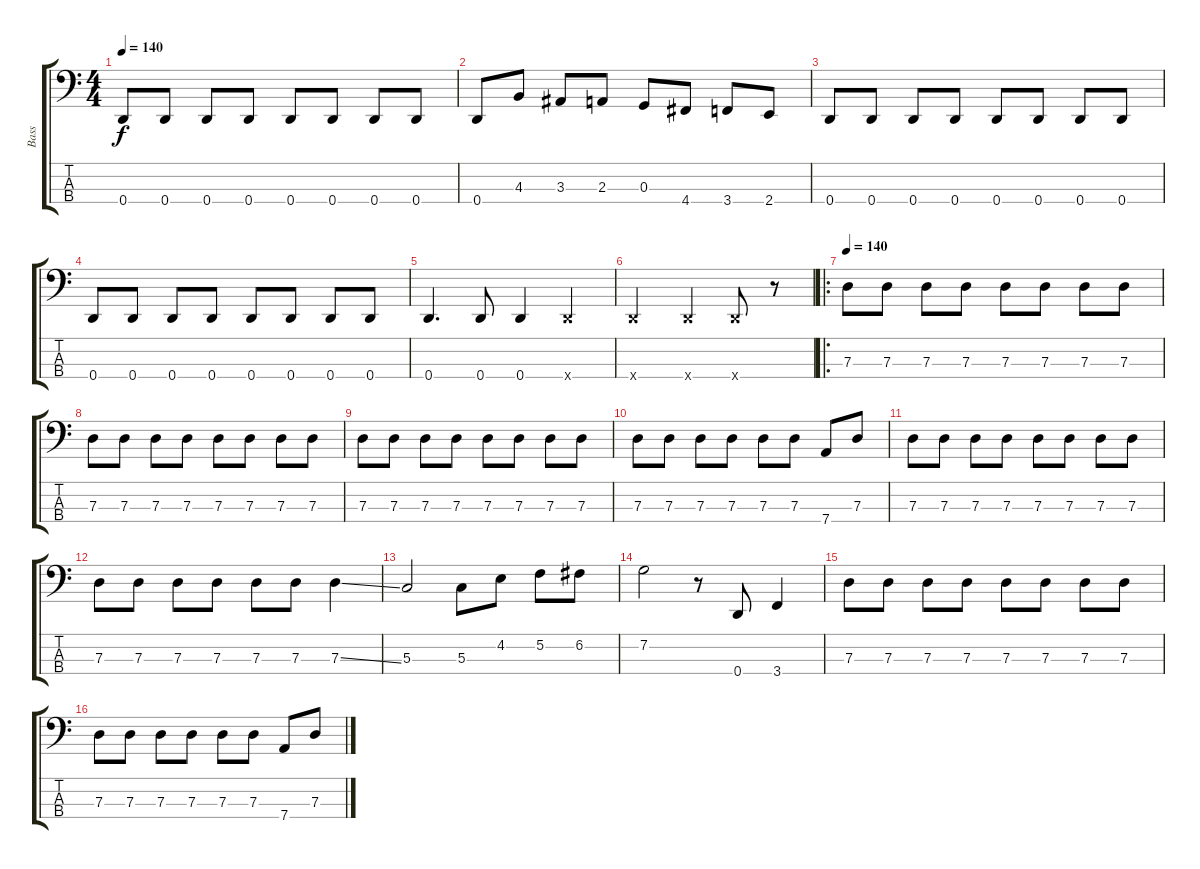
\track ("Bass" "Bass") {instrument electricbassfinger}
\staff {score tabs}
\tuning (F2 C2 G1 D1) {hide}
\ts (4 4)
\tempo 140
\clef f4
\ks c
0.4.8{dy f} 0.4.8 0.4.8 0.4.8 0.4.8 0.4.8 0.4.8 0.4.8 |
0.4.8 4.3.8 3.3.8 2.3.8 0.3.8 4.4.8 3.4.8 2.4.8 |
0.4.8 0.4.8 0.4.8 0.4.8 0.4.8 0.4.8 0.4.8 0.4.8 |
0.4.8 0.4.8 0.4.8 0.4.8 0.4.8 0.4.8 0.4.8 0.4.8 |
0.4.4{d} 0.4.8 0.4.4 0.4{x}.4 |
0.4{x}.2 0.4{x}.4 0.4{x}.8 r.8 |
\ro
\tempo 140
7.3.8 7.3.8 7.3.8 7.3.8 7.3.8 7.3.8 7.3.8 7.3.8 |
7.3.8 7.3.8 7.3.8 7.3.8 7.3.8 7.3.8 7.3.8 7.3.8 |
7.3.8 7.3.8 7.3.8 7.3.8 7.3.8 7.3.8 7.3.8 7.3.8 |
7.3.8 7.3.8 7.3.8 7.3.8 7.3.8 7.3.8 7.4.8 7.3.8 |
7.3.8 7.3.8 7.3.8 7.3.8 7.3.8 7.3.8 7.3.8 7.3.8 |
7.3.8 7.3.8 7.3.8 7.3.8 7.3.8 7.3.8 7.3{ss}.4 |
5.3.2 5.3.8 4.2.8 5.2.8 6.2.8 |
7.2.2 r.8 0.4.8 3.4.4 |
7.3.8 7.3.8 7.3.8 7.3.8 7.3.8 7.3.8 7.3.8 7.3.8 |
7.3.8 7.3.8 7.3.8 7.3.8 7.3.8 7.3.8 7.4.8 7.3.8
